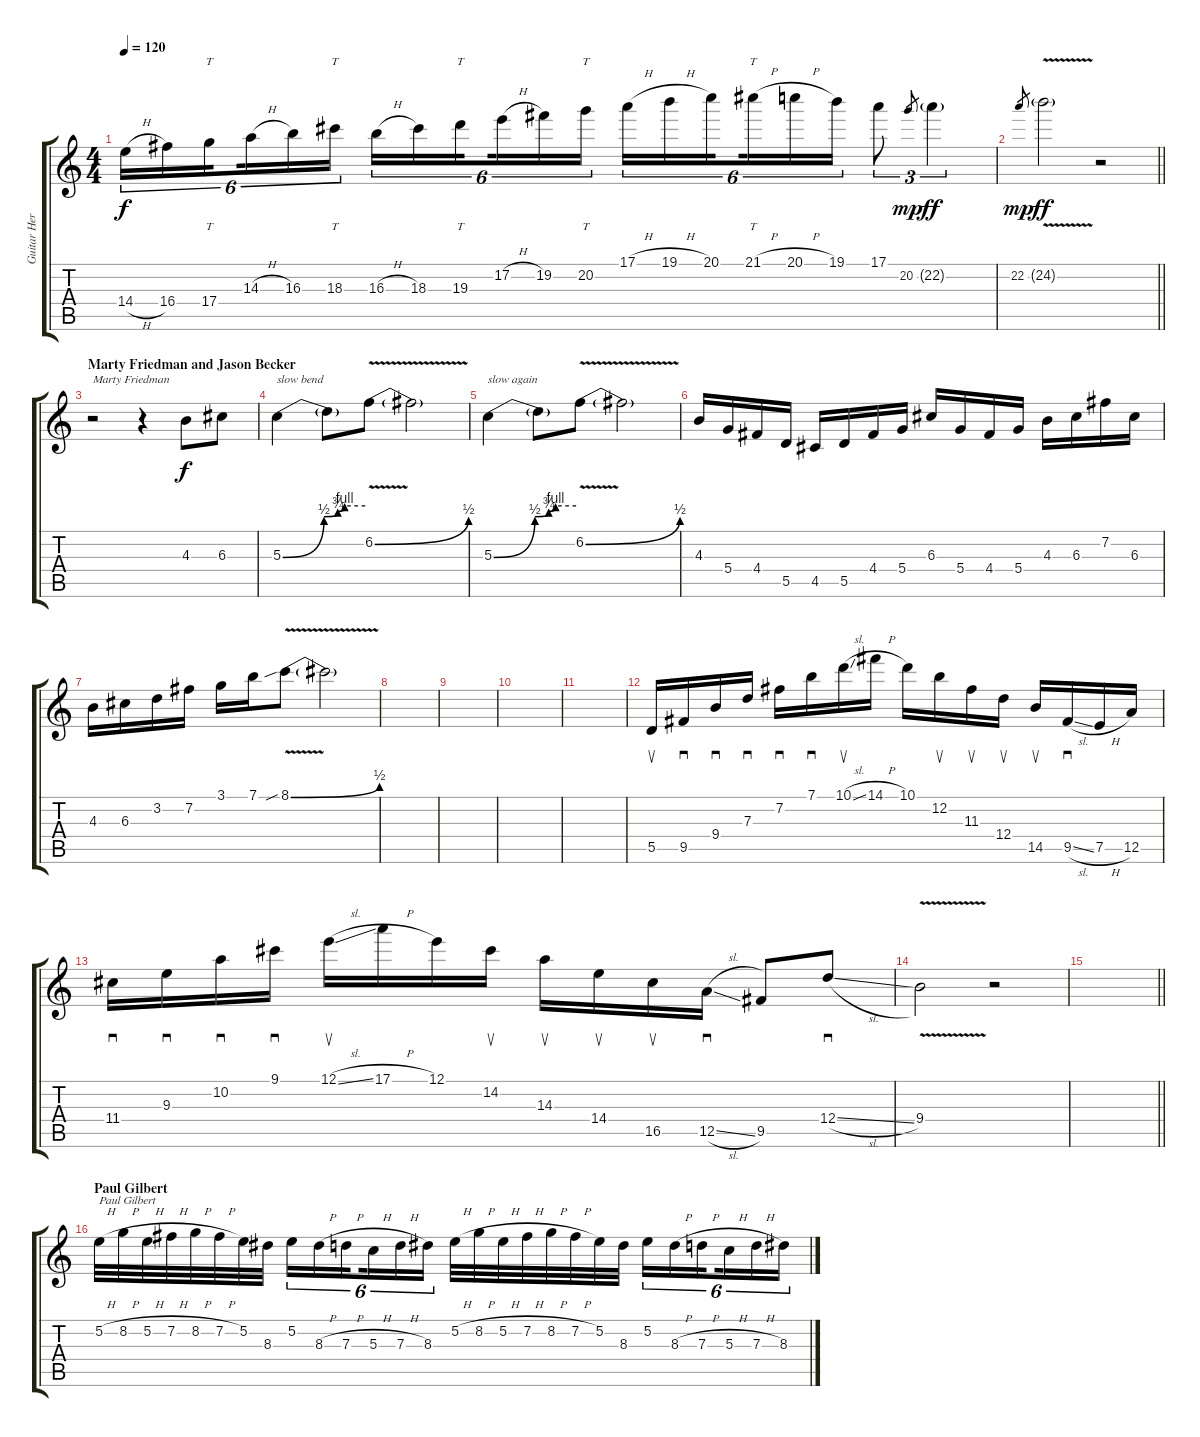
\track ("Guitar Heros" "Guitar Her") {instrument overdrivenguitar}
\staff {score tabs}
\tuning (E4 B3 G3 D3 A2 E2) {hide}
\ts (4 4)
\tempo 120
\clef g2
\ks c
14.4{h}.16{tu (6 4) dy f} 16.4.16{tu (6 4)} 17.4.16{tt tu (6 4) beam splitsecondary} 14.3{h}.16{tu (6 4)} 16.3.16{tu (6 4)} 18.3.16{tt tu (6 4)} 16.3{h}.16{tu (6 4)} 18.3.16{tu (6 4)} 19.3.16{tt tu (6 4) beam splitsecondary} 17.2{h}.16{tu (6 4)} 19.2.16{tu (6 4)} 20.2.16{tt tu (6 4)} 17.1{h}.16{tu (6 4)} 19.1{h}.16{tu (6 4)} 20.1.16{tu (6 4) beam splitsecondary} 21.1{h}.16{tt tu (6 4)} 20.1{h}.16{tu (6 4)} 19.1.16{tu (6 4)} 17.1.8{tu (3 2)} 20.2.8{gr dy mp} 22.2{g}.4{tu (3 2) dy ff} |
\barLineRight lightlight
22.2.8{gr dy mp} 24.2{v g}.2{dy ff} r.2 |
\section ("" "Marty Friedman and Jason Becker")
r.2{txt "Marty Friedman"} r.4 4.3.8{dy f} 6.3.8 |
5.3{be (custom 0 0 30 2 40 3 45 4 60 4)}.4{txt "slow bend"} 5.3{t}.8 6.2{be (bend 0 0 60 2) v}.8 6.2{t}.2 |
5.3{be (custom 0 0 30 2 40 3 45 4 60 4)}.4{txt "slow again"} 5.3{t}.8 6.2{be (bend 0 0 60 2) v}.8 6.2{t}.2 |
4.3.16 5.4.16 4.4.16 5.5.16 4.5.16 5.5.16 4.4.16 5.4.16 6.3.16 5.4.16 4.4.16 5.4.16 4.3.16 6.3.16 7.2.16 6.3.16 |
4.3.16 6.3.16 3.2.16 7.2.16 3.1.16 7.1.16 8.1{be (bend 0 0 60 2) v sib}.8 8.1{t}.2 |
|
|
|
|
5.5.16{su} 9.5.16{sd} 9.4.16{sd} 7.3.16{sd} 7.2.16{sd} 7.1.16{sd} 10.1{sl}.16{su} 14.1{h}.16 10.1.16 12.2.16{su} 11.3.16{su} 12.4.16{su} 14.5.16{su} 9.5{sl}.16{sd} 7.5{h}.16 12.5.16 |
11.4.16{sd} 9.3.16{sd} 10.2.16{sd} 9.1.16{sd} 12.1{sl}.16{su} 17.1{h}.16 12.1.16 14.2.16{su} 14.3.16{su} 14.4.16{su} 16.5.16{su} 12.5{sl}.16{sd} 9.5.8 12.4{sl}.8{sd} |
9.4{v}.2 r.2 |
\barLineRight lightlight
|
\section ("" "Paul Gilbert")
5.2{h}.32{txt "Paul Gilbert"} 8.2{h}.32 5.2{h}.32 7.2{h}.32 8.2{h}.32 7.2{h}.32 5.2.32 8.3.32 5.2.16{tu (6 4)} 8.3{h}.16{tu (6 4)} 7.3{h}.16{tu (6 4) beam splitsecondary} 5.3{h}.16{tu (6 4)} 7.3{h}.16{tu (6 4)} 8.3.16{tu (6 4)} 5.2{h}.32 8.2{h}.32 5.2{h}.32 7.2{h}.32 8.2{h}.32 7.2{h}.32 5.2.32 8.3.32 5.2.16{tu (6 4)} 8.3{h}.16{tu (6 4)} 7.3{h}.16{tu (6 4) beam splitsecondary} 5.3{h}.16{tu (6 4)} 7.3{h}.16{tu (6 4)} 8.3.16{tu (6 4)}
